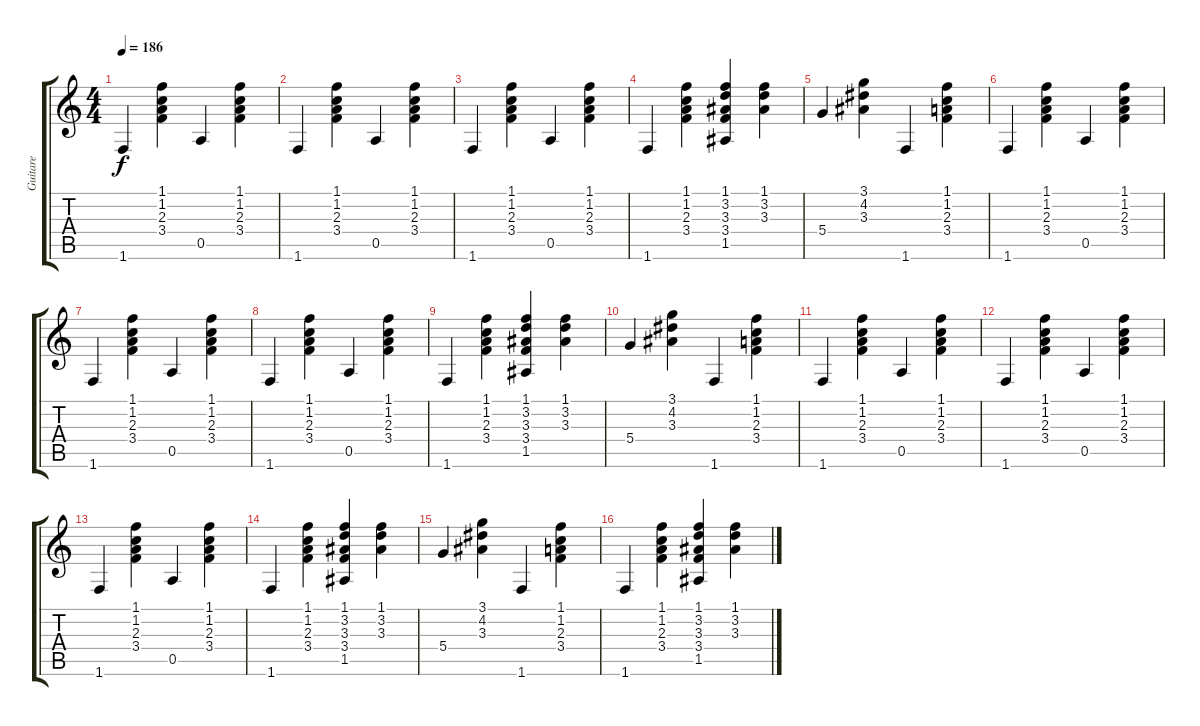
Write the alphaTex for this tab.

\track ("Guitare" "Guitare") {instrument acousticguitarsteel}
\staff {score tabs}
\tuning (E4 B3 G3 D3 A2 E2) {hide}
\ts (4 4)
\tempo 186
\clef g2
\ks c
1.6.4{dy f} (1.1 1.2 2.3 3.4).4 0.5.4 (1.1 1.2 2.3 3.4).4 |
1.6.4 (1.1 1.2 2.3 3.4).4 0.5.4 (1.1 1.2 2.3 3.4).4 |
1.6.4 (1.1 1.2 2.3 3.4).4 0.5.4 (1.1 1.2 2.3 3.4).4 |
1.6.4 (1.1 1.2 2.3 3.4).4 (1.1 3.2 3.3 3.4 1.5).4 (1.1 3.2 3.3).4 |
5.4.4 (3.1 4.2 3.3).4 1.6.4 (1.1 1.2 2.3 3.4).4 |
1.6.4 (1.1 1.2 2.3 3.4).4 0.5.4 (1.1 1.2 2.3 3.4).4 |
1.6.4 (1.1 1.2 2.3 3.4).4 0.5.4 (1.1 1.2 2.3 3.4).4 |
1.6.4 (1.1 1.2 2.3 3.4).4 0.5.4 (1.1 1.2 2.3 3.4).4 |
1.6.4 (1.1 1.2 2.3 3.4).4 (1.1 3.2 3.3 3.4 1.5).4 (1.1 3.2 3.3).4 |
5.4.4 (3.1 4.2 3.3).4 1.6.4 (1.1 1.2 2.3 3.4).4 |
1.6.4 (1.1 1.2 2.3 3.4).4 0.5.4 (1.1 1.2 2.3 3.4).4 |
1.6.4 (1.1 1.2 2.3 3.4).4 0.5.4 (1.1 1.2 2.3 3.4).4 |
1.6.4 (1.1 1.2 2.3 3.4).4 0.5.4 (1.1 1.2 2.3 3.4).4 |
1.6.4 (1.1 1.2 2.3 3.4).4 (1.1 3.2 3.3 3.4 1.5).4 (1.1 3.2 3.3).4 |
5.4.4 (3.1 4.2 3.3).4 1.6.4 (1.1 1.2 2.3 3.4).4 |
1.6.4 (1.1 1.2 2.3 3.4).4 (1.1 3.2 3.3 3.4 1.5).4 (1.1 3.2 3.3).4
